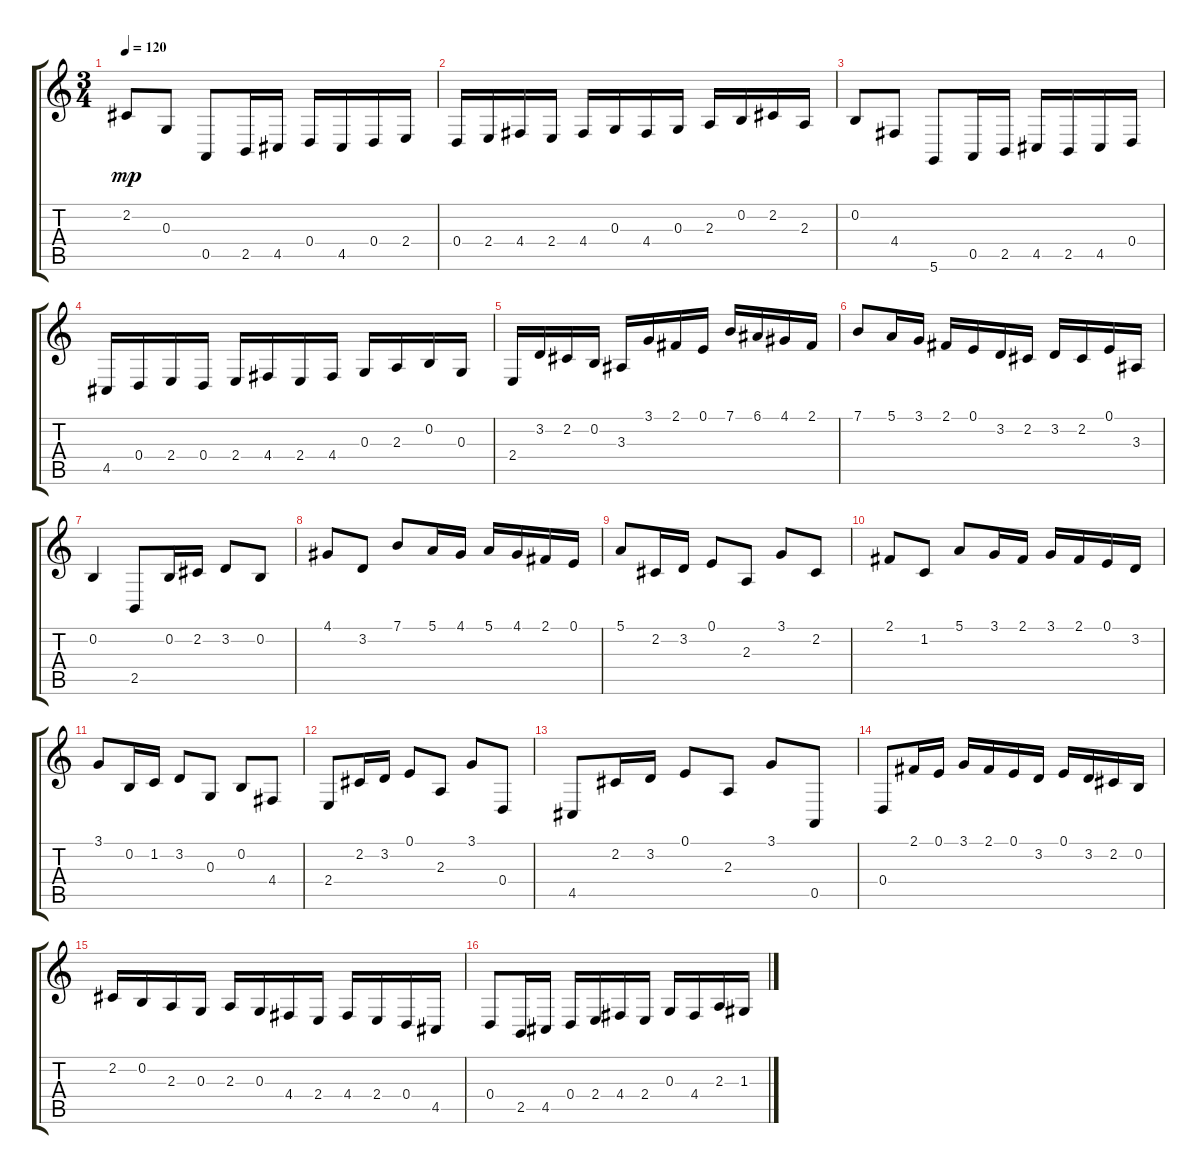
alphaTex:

\track "" {instrument cello}
\staff {score tabs}
\tuning (E4 B3 G3 D3 A2 D2) {hide}
\ts (3 4)
\tempo 120
\clef g2
\ks c
2.2.8{dy mp} 0.3.8 0.5.8 2.5.16 4.5.16 0.4.16 4.5.16 0.4.16 2.4.16 |
0.4.16 2.4.16 4.4.16 2.4.16 4.4.16 0.3.16 4.4.16 0.3.16 2.3.16 0.2.16 2.2.16 2.3.16 |
0.2.8 4.4.8 5.6.8 0.5.16 2.5.16 4.5.16 2.5.16 4.5.16 0.4.16 |
4.5.16 0.4.16 2.4.16 0.4.16 2.4.16 4.4.16 2.4.16 4.4.16 0.3.16 2.3.16 0.2.16 0.3.16 |
2.4.16 3.2.16 2.2.16 0.2.16 3.3.16 3.1.16 2.1.16 0.1.16 7.1.16 6.1.16 4.1.16 2.1.16 |
7.1.8 5.1.16 3.1.16 2.1.16 0.1.16 3.2.16 2.2.16 3.2.16 2.2.16 0.1.16 3.3.16 |
0.2.4 2.5.8 0.2.16 2.2.16 3.2.8 0.2.8 |
4.1.8 3.2.8 7.1.8 5.1.16 4.1.16 5.1.16 4.1.16 2.1.16 0.1.16 |
5.1.8 2.2.16 3.2.16 0.1.8 2.3.8 3.1.8 2.2.8 |
2.1.8 1.2.8 5.1.8 3.1.16 2.1.16 3.1.16 2.1.16 0.1.16 3.2.16 |
3.1.8 0.2.16 1.2.16 3.2.8 0.3.8 0.2.8 4.4.8 |
2.4.8 2.2.16 3.2.16 0.1.8 2.3.8 3.1.8 0.4.8 |
4.5.8 2.2.16 3.2.16 0.1.8 2.3.8 3.1.8 0.5.8 |
0.4.8 2.1.16 0.1.16 3.1.16 2.1.16 0.1.16 3.2.16 0.1.16 3.2.16 2.2.16 0.2.16 |
2.2.16 0.2.16 2.3.16 0.3.16 2.3.16 0.3.16 4.4.16 2.4.16 4.4.16 2.4.16 0.4.16 4.5.16 |
0.4.8 2.5.16 4.5.16 0.4.16 2.4.16 4.4.16 2.4.16 0.3.16 4.4.16 2.3.16 1.3.16
